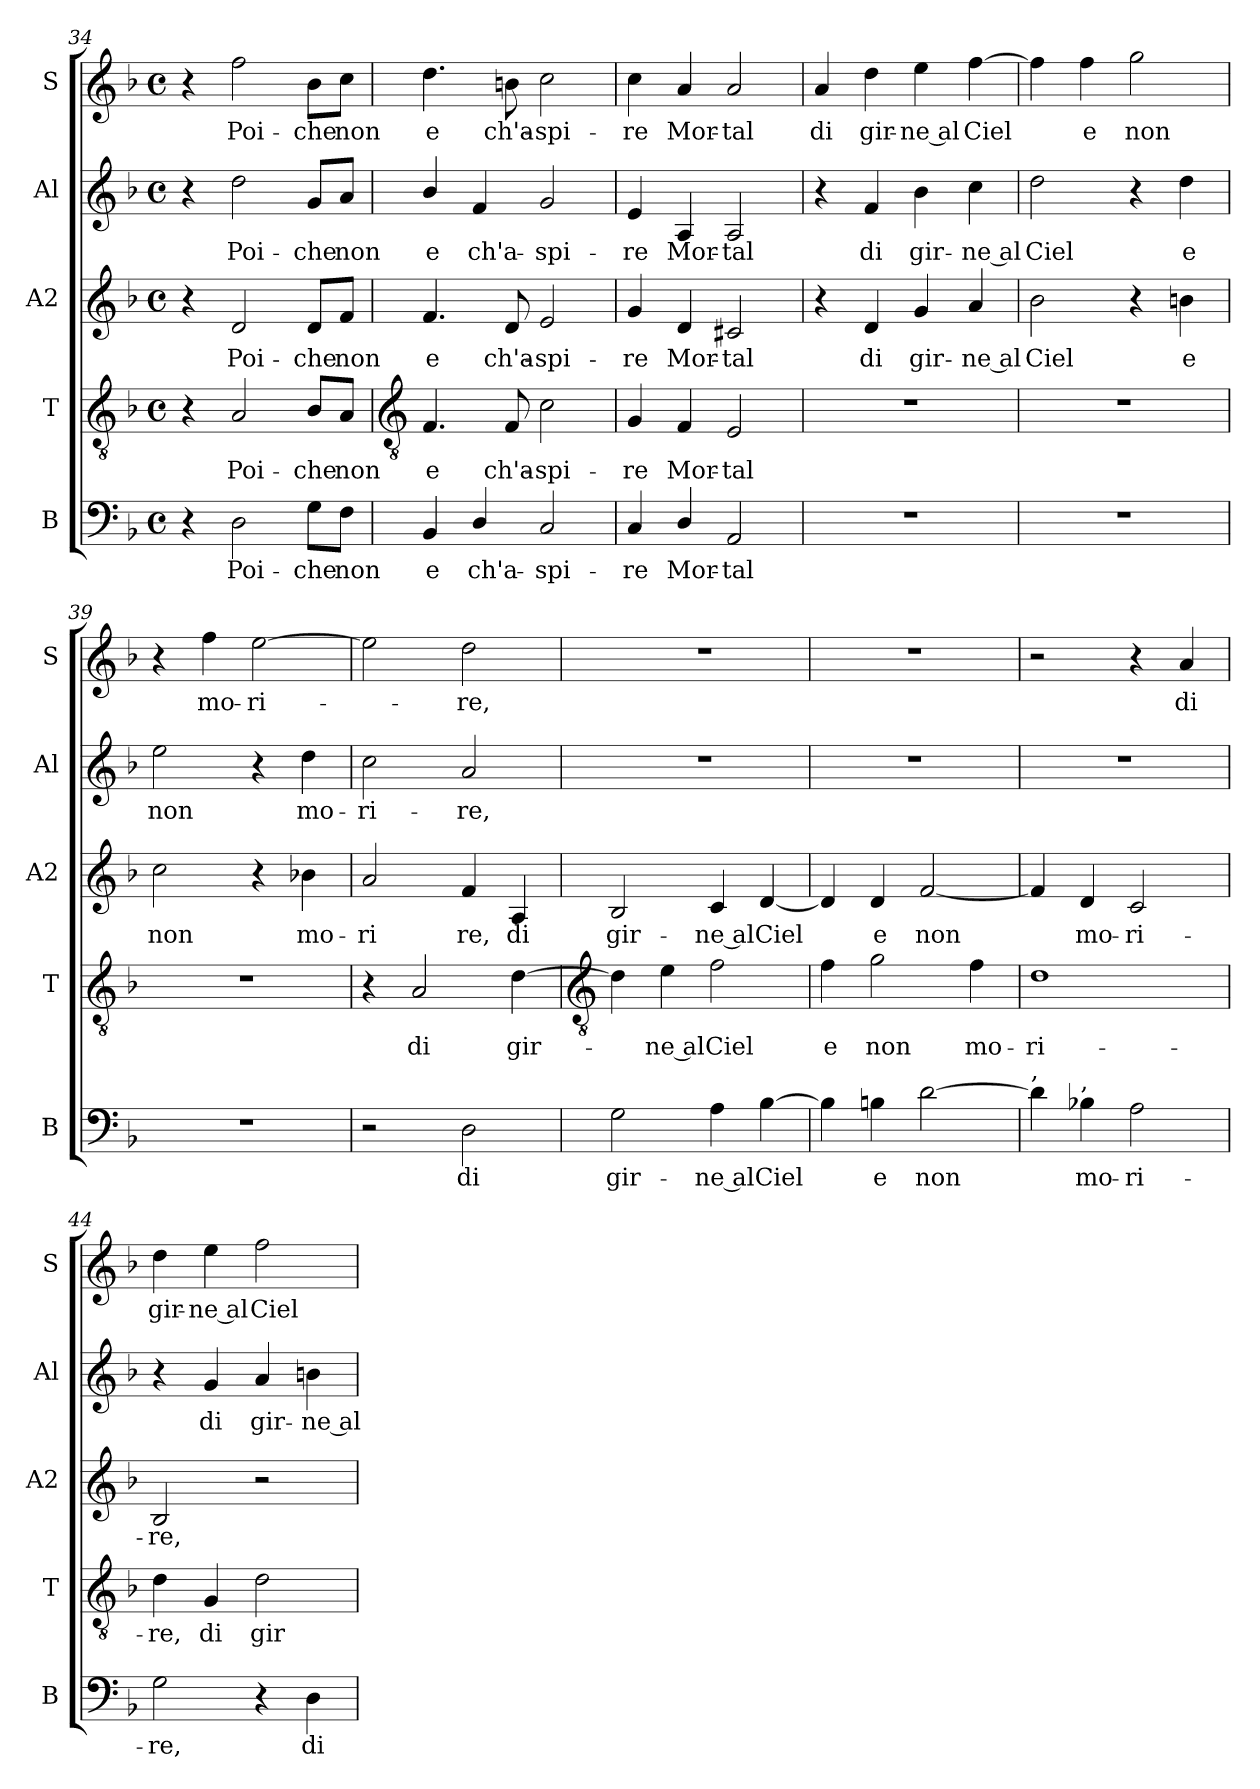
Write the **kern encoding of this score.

**kern	**text	**kern	**text	**kern	**text	**kern	**text	**kern	**text
*part5	*part5	*part4	*part4	*part3	*part3	*part2	*part2	*part1	*part1
*staff5	*staff5	*staff4	*staff4	*staff3	*staff3	*staff2	*staff2	*staff1	*staff1
*I"B	*	*I"T	*	*I"A2	*	*I"Al	*	*I"S	*
*I'B	*	*I'T	*	*I'A2	*	*I'Al	*	*I'S	*
*clefF4	*	*clefGv2	*	*clefG2	*	*clefG2	*	*clefG2	*
*k[b-]	*	*k[b-]	*	*k[b-]	*	*k[b-]	*	*k[b-]	*
*F:	*	*F:	*	*F:	*	*F:	*	*F:	*
*M4/4	*	*M4/4	*	*M4/4	*	*M4/4	*	*M4/4	*
*met(c)	*	*met(c)	*	*met(c)	*	*met(c)	*	*met(c)	*
=34	=34	=34	=34	=34	=34	=34	=34	=34	=34
4r	.	4r	.	4r	.	4r	.	4r	.
!	!LO:LY:b	!	!LO:LY:b	!	!LO:LY:b	!	!LO:LY:b	!	!LO:LY:b
2D	Poi-	2A	Poi-	2d	Poi-	2dd	Poi-	2ff	Poi-
!	!LO:LY:b	!	!LO:LY:b	!	!LO:LY:b	!	!LO:LY:b	!	!LO:LY:b
8G\L	-che	8B-/L	-che	8d/L	-che	8g/L	-che	8b-\L	-che
!	!LO:LY:b	!	!LO:LY:b	!	!LO:LY:b	!	!LO:LY:b	!	!LO:LY:b
8F\J	non	8A/J	non	8f/J	non	8a/J	non	8cc\J	non
!!LO:LB:g=z
=35	=35	=35	=35	=35	=35	=35	=35	=35	=35
*	*	*clefGv2	*	*	*	*	*	*	*
!	!LO:LY:b	!	!LO:LY:b	!	!LO:LY:b	!	!LO:LY:b	!	!LO:LY:b
4BB-	e	4.F	e	4.f	e	4b-/	e	4.dd	e
!	!LO:LY:b	!	!	!	!	!	!LO:LY:b	!	!
4D/	ch'a-	.	.	.	.	4f	ch'a-	.	.
!	!	!	!LO:LY:b	!	!LO:LY:b	!	!	!	!LO:LY:b
.	.	8F	ch'a-	8d	ch'a-	.	.	8bn	ch'a-
!	!LO:LY:b	!	!LO:LY:b	!	!LO:LY:b	!	!LO:LY:b	!	!LO:LY:b
2C	-spi-	2c	-spi-	2e	-spi-	2g	-spi-	2cc	-spi-
=36	=36	=36	=36	=36	=36	=36	=36	=36	=36
!	!LO:LY:b	!	!LO:LY:b	!	!LO:LY:b	!	!LO:LY:b	!	!LO:LY:b
4C	-re	4G	-re	4g	-re	4e	-re	4cc	-re
!	!LO:LY:b	!	!LO:LY:b	!	!LO:LY:b	!	!LO:LY:b	!	!LO:LY:b
4D/	Mor-	4F	Mor-	4d	Mor-	4A	Mor-	4a	Mor-
!	!LO:LY:b	!	!LO:LY:b	!	!LO:LY:b	!	!LO:LY:b	!	!LO:LY:b
2AA	-tal	2E	-tal	2c#X	-tal	2A	-tal	2a	-tal
=37	=37	=37	=37	=37	=37	=37	=37	=37	=37
!	!	!	!	!	!	!	!	!	!LO:LY:b
1r	.	1r	.	4r	.	4r	.	4a	di
!	!	!	!	!	!LO:LY:b	!	!LO:LY:b	!	!LO:LY:b
.	.	.	.	4d	di	4f	di	4dd	gir-
!	!	!	!	!	!LO:LY:b	!	!LO:LY:b	!	!LO:LY:b
.	.	.	.	4g	gir-	4b-	gir-	4ee	-ne al
!	!	!	!	!	!LO:LY:b	!	!LO:LY:b	!	!LO:LY:b
.	.	.	.	4a	-ne al	4cc	-ne al	[4ff	Ciel
=38	=38	=38	=38	=38	=38	=38	=38	=38	=38
!	!	!	!	!	!LO:LY:b	!	!LO:LY:b	!	!
1r	.	1r	.	2b-	Ciel	2dd	Ciel	4ff]	.
!	!	!	!	!	!	!	!	!	!LO:LY:b
.	.	.	.	.	.	.	.	4ff	e
!	!	!	!	!	!	!	!	!	!LO:LY:b
.	.	.	.	4r	.	4r	.	2gg	non
!	!	!	!	!	!LO:LY:b	!	!LO:LY:b	!	!
.	.	.	.	4bn	e	4dd	e	.	.
=39	=39	=39	=39	=39	=39	=39	=39	=39	=39
!	!	!	!	!	!LO:LY:b	!	!LO:LY:b	!	!
1r	.	1r	.	2cc	non	2ee	non	4r	.
!	!	!	!	!	!	!	!	!	!LO:LY:b
.	.	.	.	.	.	.	.	4ff	mo-
!	!	!	!	!	!	!	!	!	!LO:LY:b
.	.	.	.	4r	.	4r	.	[2ee	-ri-
!	!	!	!	!	!LO:LY:b	!	!LO:LY:b	!	!
.	.	.	.	4b-X	mo-	4dd	mo-	.	.
=40	=40	=40	=40	=40	=40	=40	=40	=40	=40
!	!	!	!	!	!LO:LY:b	!	!LO:LY:b	!	!
2r	.	4r	.	2a	-ri	2cc	-ri-	2ee]	.
!	!	!	!LO:LY:b	!	!	!	!	!	!
.	.	2A	di	.	.	.	.	.	.
!	!LO:LY:b	!	!	!	!LO:LY:b	!	!LO:LY:b	!	!LO:LY:b
2D	di	.	.	4f	re,	2a	-re,	2dd	re,
!	!	!	!LO:LY:b	!	!LO:LY:b	!	!	!	!
.	.	[4d	gir-	4A	di	.	.	.	.
!!LO:LB:g=z
=41	=41	=41	=41	=41	=41	=41	=41	=41	=41
*	*	*clefGv2	*	*	*	*	*	*	*
!	!LO:LY:b	!	!	!	!LO:LY:b	!	!	!	!
2G	gir-	4d]	.	2B-	gir-	1r	.	1r	.
!	!	!	!LO:LY:b	!	!	!	!	!	!
.	.	4e	ne al	.	.	.	.	.	.
!	!LO:LY:b	!	!LO:LY:b	!	!LO:LY:b	!	!	!	!
4A	-ne al	2f	Ciel	4c	-ne al	.	.	.	.
!	!LO:LY:b	!	!	!	!LO:LY:b	!	!	!	!
[4B-	Ciel	.	.	[4d	Ciel	.	.	.	.
=42	=42	=42	=42	=42	=42	=42	=42	=42	=42
!	!	!	!LO:LY:b	!	!	!	!	!	!
4B-]	.	4f	e	4d]	.	1r	.	1r	.
!	!LO:LY:b	!	!LO:LY:b	!	!LO:LY:b	!	!	!	!
4Bn	e	2g	non	4d	e	.	.	.	.
!	!LO:LY:b	!	!	!	!LO:LY:b	!	!	!	!
[2d	non	.	.	[2f	non	.	.	.	.
!	!	!	!LO:LY:b	!	!	!	!	!	!
.	.	4f	mo-	.	.	.	.	.	.
=43	=43	=43	=43	=43	=43	=43	=43	=43	=43
!LO:TX:a:t=,	!	!	!	!	!	!	!	!	!
!	!	!	!LO:LY:b	!	!	!	!	!	!
4d]	.	1d	-ri--	4f]	.	1r	.	2r	.
!LO:TX:a:t=,	!	!	!	!	!	!	!	!	!
!	!LO:LY:b	!	!	!	!LO:LY:b	!	!	!	!
4B-X	mo-	.	.	4d	mo-	.	.	.	.
!	!LO:LY:b	!	!	!	!LO:LY:b	!	!	!	!
2A	-ri-	.	.	2c	-ri-	.	.	4r	.
!	!	!	!	!	!	!	!	!	!LO:LY:b
.	.	.	.	.	.	.	.	4a	di
=44	=44	=44	=44	=44	=44	=44	=44	=44	=44
!	!LO:LY:b	!	!LO:LY:b	!	!LO:LY:b	!	!	!	!LO:LY:b
2G	-re,	4d	-re,	2B-	-re,	4r	.	4dd	gir-
!	!	!	!LO:LY:b	!	!	!	!LO:LY:b	!	!LO:LY:b
.	.	4G	di	.	.	4g	di	4ee	-ne al
!	!	!	!LO:LY:b	!	!	!	!LO:LY:b	!	!LO:LY:b
4r	.	2d	gir-	2r	.	4a	gir-	2ff	Ciel
!	!LO:LY:b	!	!	!	!	!	!LO:LY:b	!	!
4D	di	.	.	.	.	4bn	-ne al	.	.
=	=	=	=	=	=	=	=	=	=
*-	*-	*-	*-	*-	*-	*-	*-	*-	*-
